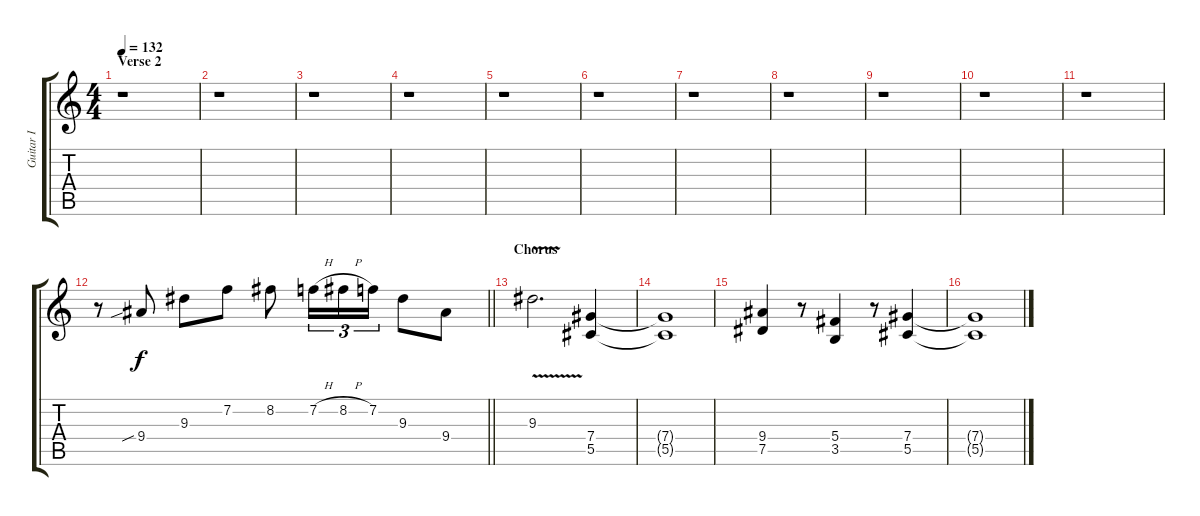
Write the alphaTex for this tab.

\track ("Guitar I" "Guitar I") {instrument distortionguitar}
\staff {score tabs}
\tuning (Eb4 Bb3 Gb3 Db3 Ab2 Eb2) {hide}
\ts (4 4)
\section ("" "Verse 2")
\tempo 132
\clef g2
\ks c
r.1{dy f} |
r.1 |
r.1 |
r.1 |
r.1 |
r.1 |
r.1 |
r.1 |
r.1 |
r.1 |
r.1 |
\barLineRight lightlight
r.8 9.4{sib}.8 9.3.8 7.2.8 8.2.8 7.2{h}.16{tu (3 2)} 8.2{h}.16{tu (3 2)} 7.2.16{tu (3 2)} 9.3.8 9.4.8 |
\section ("" "Chorus")
9.3{v}.2{d} (7.4 5.5).4 |
(7.4{t} 5.5{t}).1 |
(9.4 7.5).4 r.8 (5.4 3.5).4 r.8 (7.4 5.5).4 |
(7.4{t} 5.5{t}).1
